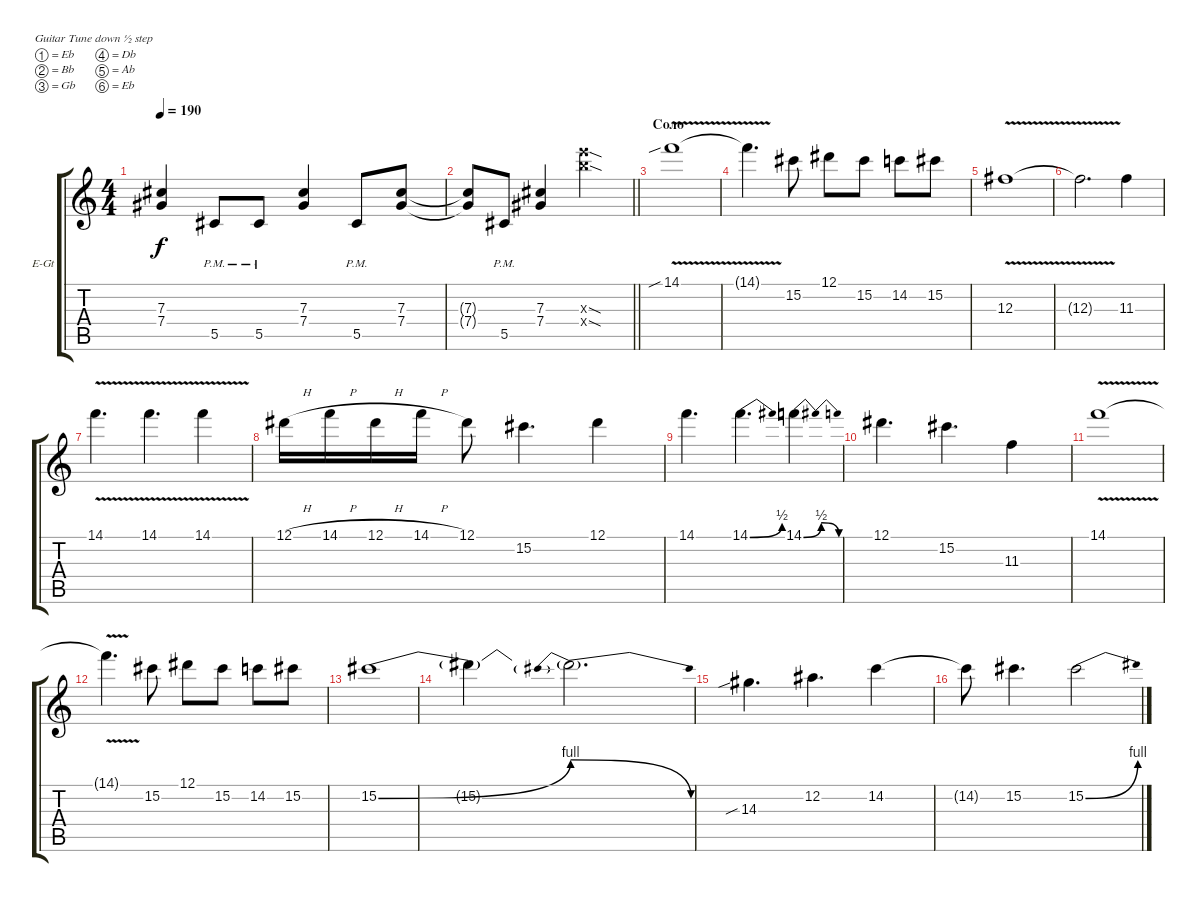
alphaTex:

\bracketExtendMode groupsimilarinstruments
\firstSystemTrackNameOrientation horizontal
\otherSystemsTrackNameOrientation horizontal
\track ("Владимир Холстинин" "E-Gt") {instrument distortionguitar}
\staff {score tabs}
\tuning (Eb4 Bb3 Gb3 Db3 Ab2 Eb2)
\ts (4 4)
\tempo 190
\clef g2
\ks c
(7.3 7.4).4{dy f} 5.5{pm}.8 5.5{pm}.8 (7.3 7.4).4 5.5{pm}.8 (7.3 7.4).8 |
\barLineRight lightlight
(7.3{t} 7.4{t}).8 5.5{pm}.8 (7.3 7.4).4 (22.3{sod x} 22.4{sod x}).2 |
\section ("" "Соло")
14.1{v sib}.1 |
14.1{v t}.4{d} 15.2.8 12.1.8 15.2.8 14.2.8 15.2.8 |
12.3{v}.1 |
12.3{v t}.2{d} 11.3.4 |
14.1{v}.4{d} 14.1{v}.4{d} 14.1{v}.4 |
12.1{h}.16 14.1{h}.16 12.1{h}.16 14.1{h}.16 12.1.8 15.2.4{d} 12.1.4 |
14.1.4{d} 14.1{be (bend 0 0 60 2)}.4{d} 14.1{be (bendrelease 0 0 30 2 30 2 60 0)}.4 |
12.1.4{d} 15.2.4{d} 11.3.4 |
14.1{v}.1 |
14.1{v t}.4{d} 15.2.8 12.1.8 15.2.8 14.2.8 15.2.8 |
15.2{be (bend 0 0 60 4)}.1 |
15.2{t}.4 15.2{be (prebendrelease 0 4 60 0) t}.2{d} |
14.3{sib}.4{d} 12.2.4{d} 14.2.4 |
14.2{t}.8 15.2.4{d} 15.2{be (bend 0 0 60 4)}.2
